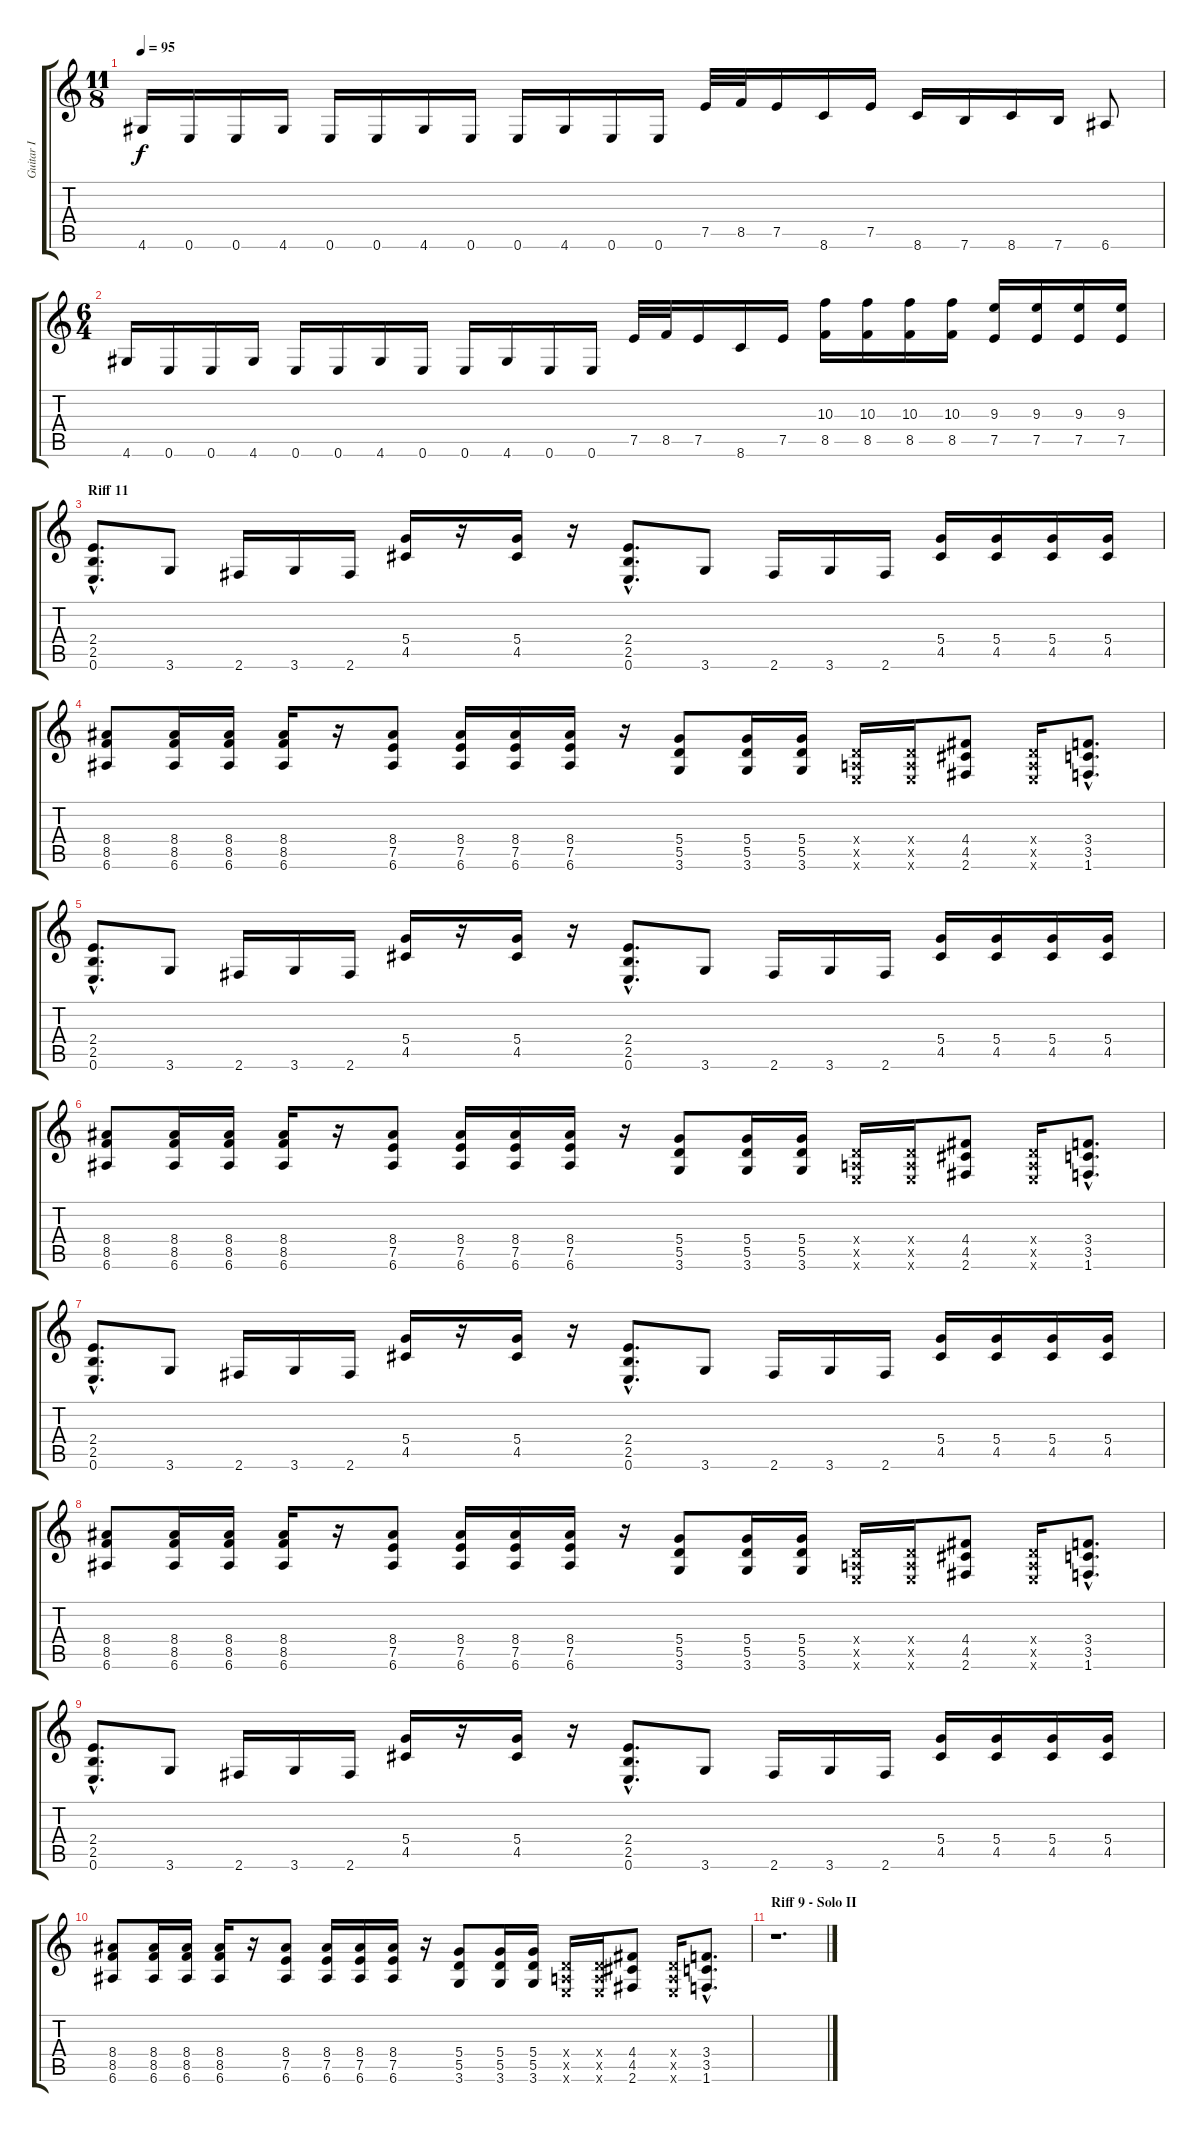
\track ("Guitar I" "Guitar I") {instrument distortionguitar}
\staff {score tabs}
\tuning (E4 B3 G3 D3 A2 E2) {hide}
\ts (11 8)
\tempo 95
\clef g2
\ks c
4.6.16{dy f} 0.6.16 0.6.16 4.6.16 0.6.16 0.6.16 4.6.16 0.6.16 0.6.16 4.6.16 0.6.16 0.6.16 7.5.32 8.5.32 7.5.16 8.6.16 7.5.16 8.6.16 7.6.16 8.6.16 7.6.16 6.6.8 |
\ts (6 4)
4.6.16 0.6.16 0.6.16 4.6.16 0.6.16 0.6.16 4.6.16 0.6.16 0.6.16 4.6.16 0.6.16 0.6.16 7.5.32 8.5.32 7.5.16 8.6.16 7.5.16 (10.3 8.5).16 (10.3 8.5).16 (10.3 8.5).16 (10.3 8.5).16 (9.3 7.5).16 (9.3 7.5).16 (9.3 7.5).16 (9.3 7.5).16 |
\section ("" "Riff 11")
(2.4{hac} 2.5{hac} 0.6{hac}).8{d} 3.6.8 2.6.16 3.6.16 2.6.16 (5.4 4.5).16 r.16 (5.4 4.5).16 r.16 (2.4{hac} 2.5{hac} 0.6{hac}).8{d} 3.6.8 2.6.16 3.6.16 2.6.16 (5.4 4.5).16 (5.4 4.5).16 (5.4 4.5).16 (5.4 4.5).16 |
(8.4 8.5 6.6).8 (8.4 8.5 6.6).16 (8.4 8.5 6.6).16 (8.4 8.5 6.6).16 r.16 (8.4 7.5 6.6).8 (8.4 7.5 6.6).16 (8.4 7.5 6.6).16 (8.4 7.5 6.6).16 r.16 (5.4 5.5 3.6).8 (5.4 5.5 3.6).16 (5.4 5.5 3.6).16 (0.4{x} 0.5{x} 0.6{x}).16 (0.4{x} 0.5{x} 0.6{x}).16 (4.4 4.5 2.6).8 (0.4{x} 0.5{x} 0.6{x}).16 (3.4{hac} 3.5{hac} 1.6{hac}).8{d} |
(2.4{hac} 2.5{hac} 0.6{hac}).8{d} 3.6.8 2.6.16 3.6.16 2.6.16 (5.4 4.5).16 r.16 (5.4 4.5).16 r.16 (2.4{hac} 2.5{hac} 0.6{hac}).8{d} 3.6.8 2.6.16 3.6.16 2.6.16 (5.4 4.5).16 (5.4 4.5).16 (5.4 4.5).16 (5.4 4.5).16 |
(8.4 8.5 6.6).8 (8.4 8.5 6.6).16 (8.4 8.5 6.6).16 (8.4 8.5 6.6).16 r.16 (8.4 7.5 6.6).8 (8.4 7.5 6.6).16 (8.4 7.5 6.6).16 (8.4 7.5 6.6).16 r.16 (5.4 5.5 3.6).8 (5.4 5.5 3.6).16 (5.4 5.5 3.6).16 (0.4{x} 0.5{x} 0.6{x}).16 (0.4{x} 0.5{x} 0.6{x}).16 (4.4 4.5 2.6).8 (0.4{x} 0.5{x} 0.6{x}).16 (3.4{hac} 3.5{hac} 1.6{hac}).8{d} |
(2.4{hac} 2.5{hac} 0.6{hac}).8{d} 3.6.8 2.6.16 3.6.16 2.6.16 (5.4 4.5).16 r.16 (5.4 4.5).16 r.16 (2.4{hac} 2.5{hac} 0.6{hac}).8{d} 3.6.8 2.6.16 3.6.16 2.6.16 (5.4 4.5).16 (5.4 4.5).16 (5.4 4.5).16 (5.4 4.5).16 |
(8.4 8.5 6.6).8 (8.4 8.5 6.6).16 (8.4 8.5 6.6).16 (8.4 8.5 6.6).16 r.16 (8.4 7.5 6.6).8 (8.4 7.5 6.6).16 (8.4 7.5 6.6).16 (8.4 7.5 6.6).16 r.16 (5.4 5.5 3.6).8 (5.4 5.5 3.6).16 (5.4 5.5 3.6).16 (0.4{x} 0.5{x} 0.6{x}).16 (0.4{x} 0.5{x} 0.6{x}).16 (4.4 4.5 2.6).8 (0.4{x} 0.5{x} 0.6{x}).16 (3.4{hac} 3.5{hac} 1.6{hac}).8{d} |
(2.4{hac} 2.5{hac} 0.6{hac}).8{d} 3.6.8 2.6.16 3.6.16 2.6.16 (5.4 4.5).16 r.16 (5.4 4.5).16 r.16 (2.4{hac} 2.5{hac} 0.6{hac}).8{d} 3.6.8 2.6.16 3.6.16 2.6.16 (5.4 4.5).16 (5.4 4.5).16 (5.4 4.5).16 (5.4 4.5).16 |
(8.4 8.5 6.6).8 (8.4 8.5 6.6).16 (8.4 8.5 6.6).16 (8.4 8.5 6.6).16 r.16 (8.4 7.5 6.6).8 (8.4 7.5 6.6).16 (8.4 7.5 6.6).16 (8.4 7.5 6.6).16 r.16 (5.4 5.5 3.6).8 (5.4 5.5 3.6).16 (5.4 5.5 3.6).16 (0.4{x} 0.5{x} 0.6{x}).16 (0.4{x} 0.5{x} 0.6{x}).16 (4.4 4.5 2.6).8 (0.4{x} 0.5{x} 0.6{x}).16 (3.4{hac} 3.5{hac} 1.6{hac}).8{d} |
\section ("" "Riff 9 - Solo II")
r.1{d balance 12}
